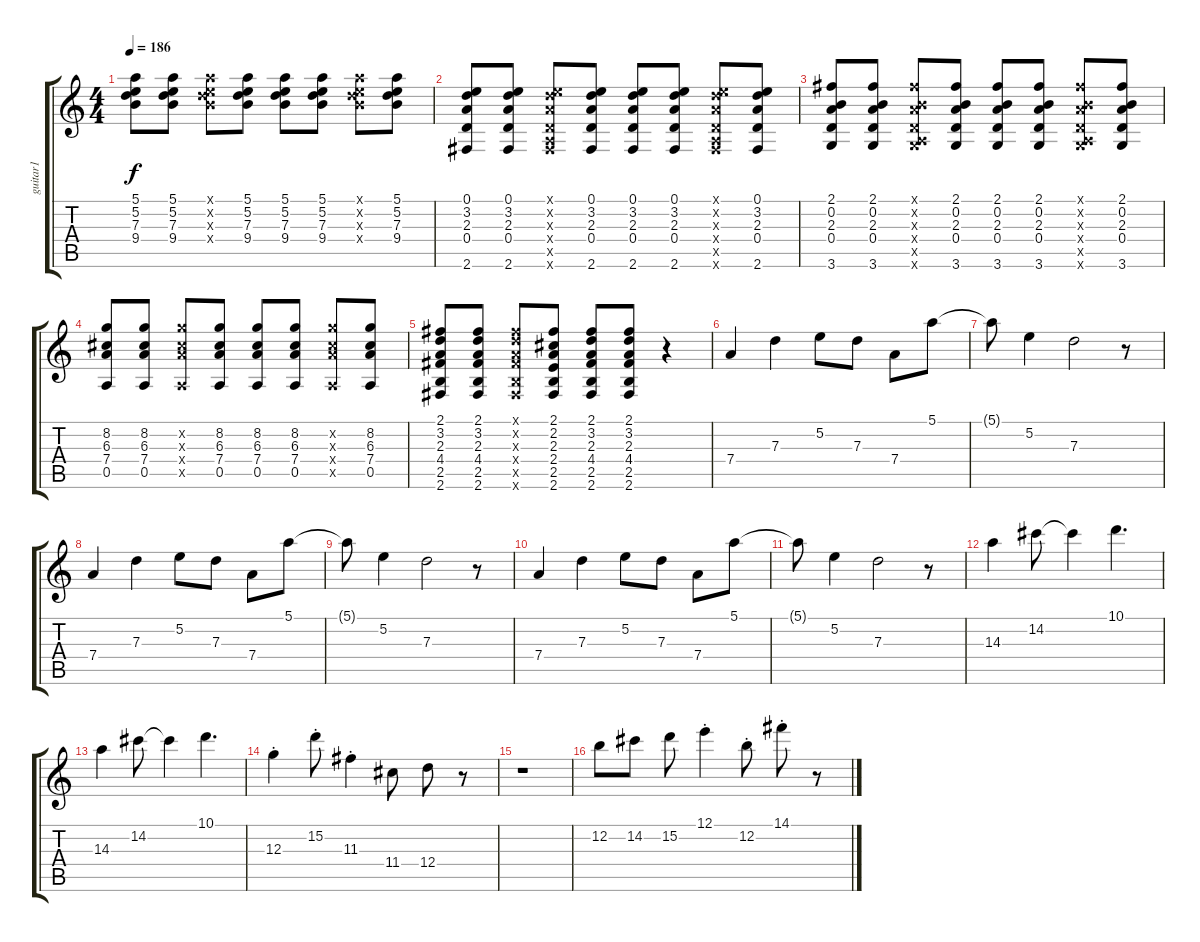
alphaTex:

\track ("guitar1" "guitar1") {instrument acousticguitarsteel}
\staff {score tabs}
\tuning (E4 B3 G3 D3 A2 E2) {hide}
\ts (4 4)
\tempo 186
\clef g2
\ks c
(5.1 5.2 7.3 9.4).8{dy f} (5.1 5.2 7.3 9.4).8 (5.1{x} 5.2{x} 7.3{x} 9.4{x}).8 (5.1 5.2 7.3 9.4).8 (5.1 5.2 7.3 9.4).8 (5.1 5.2 7.3 9.4).8 (5.1{x} 5.2{x} 7.3{x} 9.4{x}).8 (5.1 5.2 7.3 9.4).8 |
(0.1 3.2 2.3 0.4 2.6).8 (0.1 3.2 2.3 0.4 2.6).8 (0.1{x} 3.2{x} 2.3{x} 0.4{x} 0.5{x} 2.6{x}).8 (0.1 3.2 2.3 0.4 2.6).8 (0.1 3.2 2.3 0.4 2.6).8 (0.1 3.2 2.3 0.4 2.6).8 (0.1{x} 3.2{x} 2.3{x} 0.4{x} 0.5{x} 2.6{x}).8 (0.1 3.2 2.3 0.4 2.6).8 |
(2.1 0.2 2.3 0.4 3.6).8 (2.1 0.2 2.3 0.4 3.6).8 (2.1{x} 0.2{x} 2.3{x} 0.4{x} 0.5{x} 3.6{x}).8 (2.1 0.2 2.3 0.4 3.6).8 (2.1 0.2 2.3 0.4 3.6).8 (2.1 0.2 2.3 0.4 3.6).8 (2.1{x} 0.2{x} 2.3{x} 0.4{x} 0.5{x} 3.6{x}).8 (2.1 0.2 2.3 0.4 3.6).8 |
(8.2 6.3 7.4 0.5).8 (8.2 6.3 7.4 0.5).8 (8.2{x} 6.3{x} 7.4{x} 0.5{x}).8 (8.2 6.3 7.4 0.5).8 (8.2 6.3 7.4 0.5).8 (8.2 6.3 7.4 0.5).8 (8.2{x} 6.3{x} 7.4{x} 0.5{x}).8 (8.2 6.3 7.4 0.5).8 |
(2.1 3.2 2.3 4.4 2.5 2.6).8 (2.1 3.2 2.3 4.4 2.5 2.6).8 (2.1{x} 3.2{x} 2.3{x} 4.4{x} 2.5{x} 2.6{x}).8 (2.1 2.2 2.3 2.4 2.5 2.6).8 (2.1 3.2 2.3 4.4 2.5 2.6).8 (2.1 3.2 2.3 4.4 2.5 2.6).8 r.4 |
7.4.4 7.3.4 5.2.8 7.3.8 7.4.8 5.1.8 |
5.1{t}.8 5.2.4 7.3.2 r.8 |
7.4.4 7.3.4 5.2.8 7.3.8 7.4.8 5.1.8 |
5.1{t}.8 5.2.4 7.3.2 r.8 |
7.4.4 7.3.4 5.2.8 7.3.8 7.4.8 5.1.8 |
5.1{t}.8 5.2.4 7.3.2 r.8 |
14.3.4 14.2.8 14.2{t}.4 10.1.4{d} |
14.3.4 14.2.8 14.2{t}.4 10.1.4{d} |
12.3{st}.4 15.2{st}.8 11.3{st}.4 11.4.8 12.4.8 r.8 |
r.1 |
12.2.8 14.2.8 15.2.8 12.1{st}.4 12.2{st}.8 14.1{st}.8 r.8
